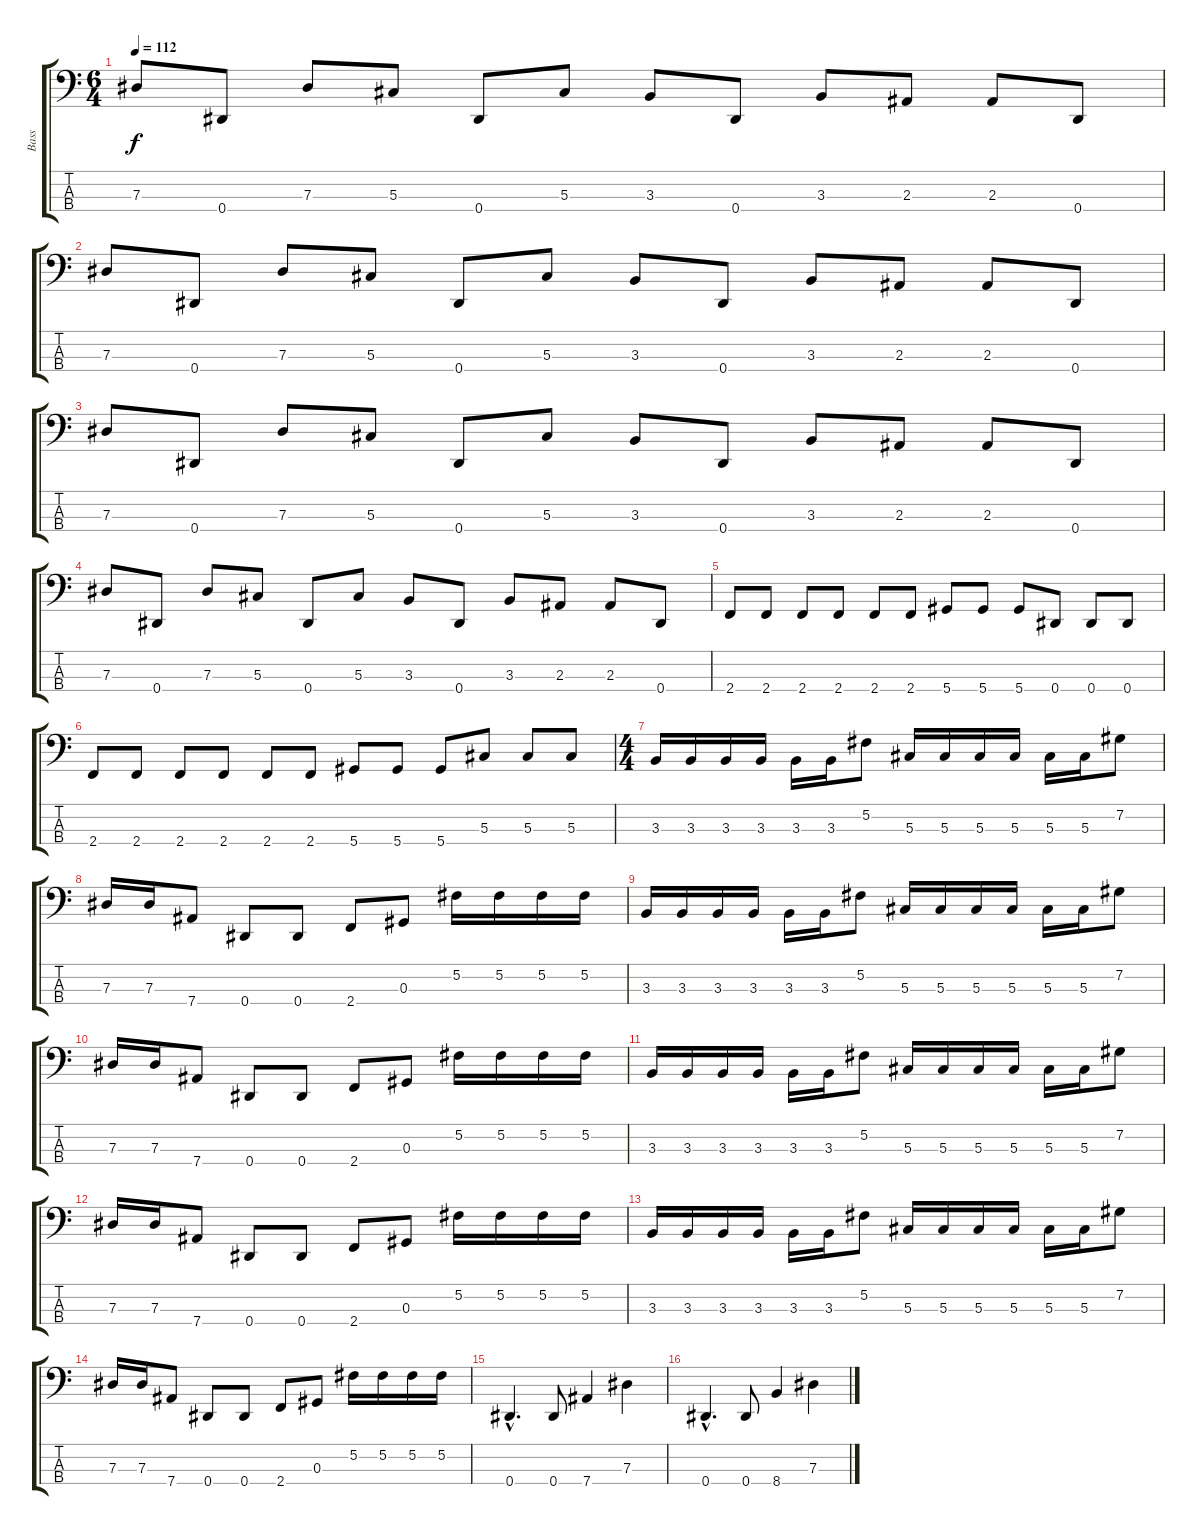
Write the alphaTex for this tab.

\track ("Bass" "Bass") {instrument electricbassfinger}
\staff {score tabs}
\tuning (Gb2 Db2 Ab1 Eb1) {hide}
\ts (6 4)
\tempo 112
\clef f4
\ks c
7.3.8{dy f} 0.4.8 7.3.8 5.3.8 0.4.8 5.3.8 3.3.8 0.4.8 3.3.8 2.3.8 2.3.8 0.4.8 |
7.3.8 0.4.8 7.3.8 5.3.8 0.4.8 5.3.8 3.3.8 0.4.8 3.3.8 2.3.8 2.3.8 0.4.8 |
7.3.8 0.4.8 7.3.8 5.3.8 0.4.8 5.3.8 3.3.8 0.4.8 3.3.8 2.3.8 2.3.8 0.4.8 |
7.3.8 0.4.8 7.3.8 5.3.8 0.4.8 5.3.8 3.3.8 0.4.8 3.3.8 2.3.8 2.3.8 0.4.8 |
2.4.8 2.4.8 2.4.8 2.4.8 2.4.8 2.4.8 5.4.8 5.4.8 5.4.8 0.4.8 0.4.8 0.4.8 |
2.4.8 2.4.8 2.4.8 2.4.8 2.4.8 2.4.8 5.4.8 5.4.8 5.4.8 5.3.8 5.3.8 5.3.8 |
\ts (4 4)
3.3.16 3.3.16 3.3.16 3.3.16 3.3.16 3.3.16 5.2.8 5.3.16 5.3.16 5.3.16 5.3.16 5.3.16 5.3.16 7.2.8 |
7.3.16 7.3.16 7.4.8 0.4.8 0.4.8 2.4.8 0.3.8 5.2.16 5.2.16 5.2.16 5.2.16 |
3.3.16 3.3.16 3.3.16 3.3.16 3.3.16 3.3.16 5.2.8 5.3.16 5.3.16 5.3.16 5.3.16 5.3.16 5.3.16 7.2.8 |
7.3.16 7.3.16 7.4.8 0.4.8 0.4.8 2.4.8 0.3.8 5.2.16 5.2.16 5.2.16 5.2.16 |
3.3.16 3.3.16 3.3.16 3.3.16 3.3.16 3.3.16 5.2.8 5.3.16 5.3.16 5.3.16 5.3.16 5.3.16 5.3.16 7.2.8 |
7.3.16 7.3.16 7.4.8 0.4.8 0.4.8 2.4.8 0.3.8 5.2.16 5.2.16 5.2.16 5.2.16 |
3.3.16 3.3.16 3.3.16 3.3.16 3.3.16 3.3.16 5.2.8 5.3.16 5.3.16 5.3.16 5.3.16 5.3.16 5.3.16 7.2.8 |
7.3.16 7.3.16 7.4.8 0.4.8 0.4.8 2.4.8 0.3.8 5.2.16 5.2.16 5.2.16 5.2.16 |
0.4{hac}.4{d} 0.4.8 7.4.4 7.3.4 |
0.4{hac}.4{d} 0.4.8 8.4.4 7.3.4
